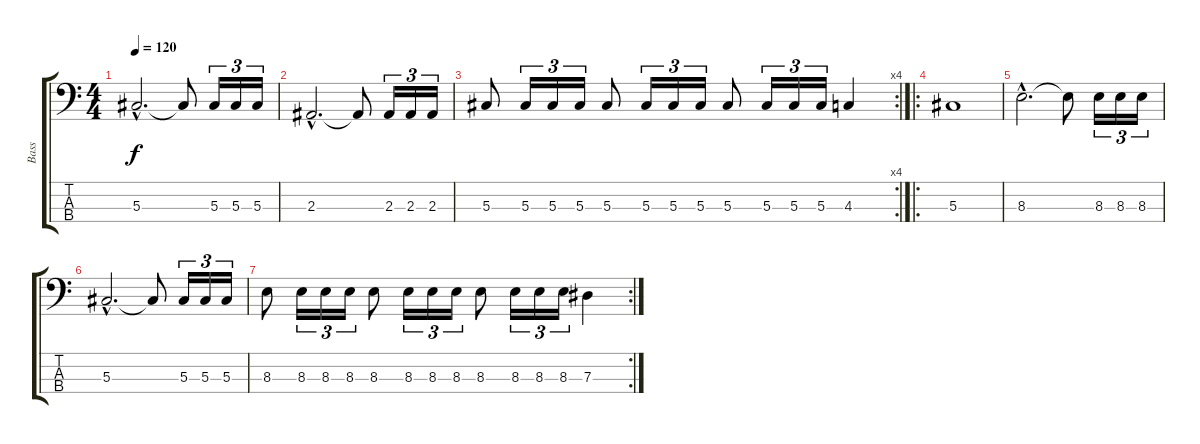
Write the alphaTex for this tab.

\track ("Bass" "Bass") {instrument acousticguitarnylon}
\staff {score tabs}
\tuning (Gb2 Db2 Ab1 Eb1) {hide}
\ts (4 4)
\tempo 120
\clef f4
\ks c
5.3{hac}.2{d dy f} 5.3{t}.8 5.3.16{tu (3 2)} 5.3.16{tu (3 2)} 5.3.16{tu (3 2)} |
2.3{hac}.2{d} 2.3{t}.8 2.3.16{tu (3 2)} 2.3.16{tu (3 2)} 2.3.16{tu (3 2)} |
\rc 4
5.3.8 5.3.16{tu (3 2)} 5.3.16{tu (3 2)} 5.3.16{tu (3 2)} 5.3.8 5.3.16{tu (3 2)} 5.3.16{tu (3 2)} 5.3.16{tu (3 2)} 5.3.8 5.3.16{tu (3 2)} 5.3.16{tu (3 2)} 5.3.16{tu (3 2)} 4.3.4 |
\ro
5.3.1 |
8.3{hac}.2{d} 8.3{t}.8 8.3.16{tu (3 2)} 8.3.16{tu (3 2)} 8.3.16{tu (3 2)} |
5.3{hac}.2{d} 5.3{t}.8 5.3.16{tu (3 2)} 5.3.16{tu (3 2)} 5.3.16{tu (3 2)} |
\rc 2
8.3.8 8.3.16{tu (3 2)} 8.3.16{tu (3 2)} 8.3.16{tu (3 2)} 8.3.8 8.3.16{tu (3 2)} 8.3.16{tu (3 2)} 8.3.16{tu (3 2)} 8.3.8 8.3.16{tu (3 2)} 8.3.16{tu (3 2)} 8.3.16{tu (3 2)} 7.3.4
